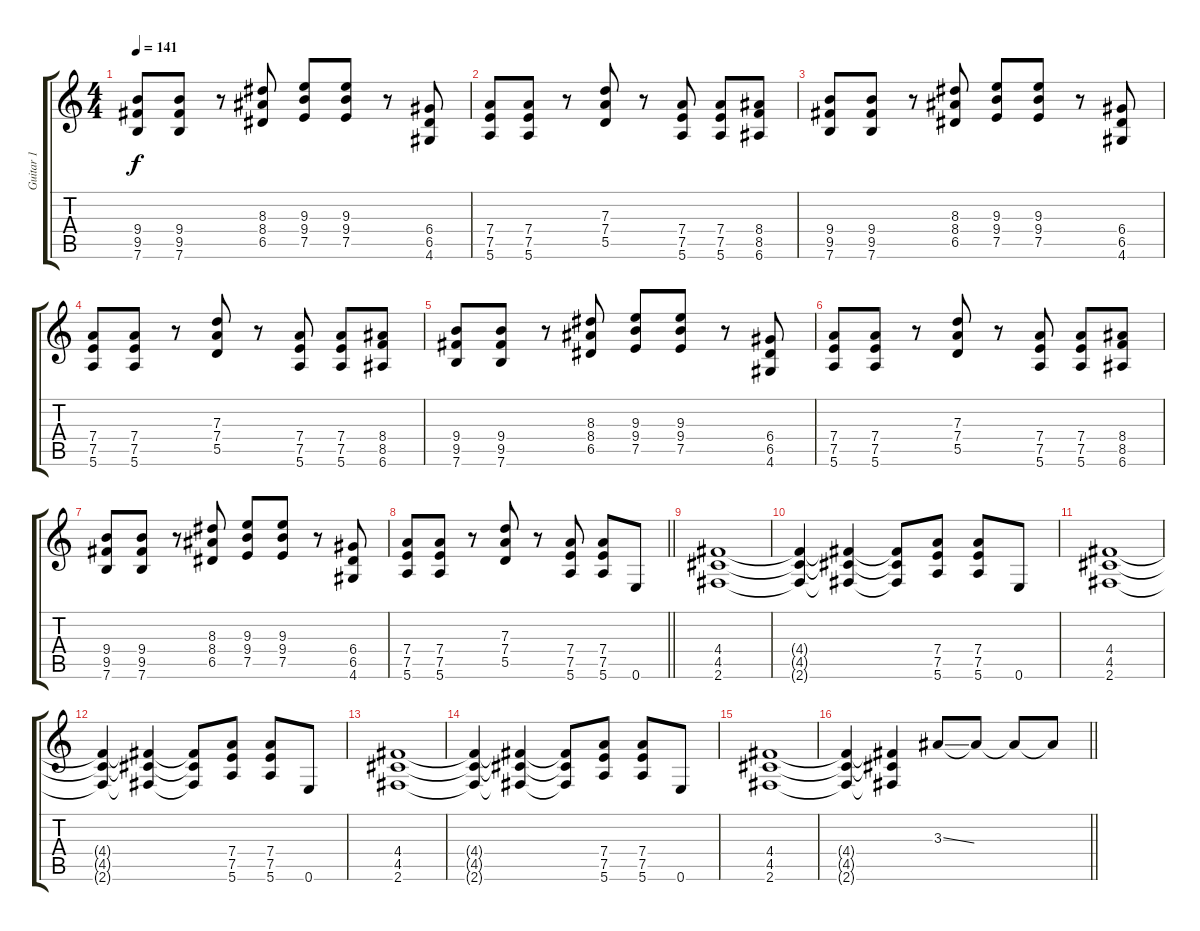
\track ("Guitar 1" "Guitar 1") {instrument overdrivenguitar}
\staff {score tabs}
\tuning (E4 B3 G3 D3 A2 E2) {hide}
\ts (4 4)
\tempo 141
\clef g2
\ks c
(9.4 9.5 7.6).8{dy f} (9.4 9.5 7.6).8 r.8 (8.3 8.4 6.5).8 (9.3 9.4 7.5).8 (9.3 9.4 7.5).8 r.8 (6.4 6.5 4.6).8 |
(7.4 7.5 5.6).8 (7.4 7.5 5.6).8 r.8 (7.3 7.4 5.5).8 r.8 (7.4 7.5 5.6).8 (7.4 7.5 5.6).8 (8.4 8.5 6.6).8 |
(9.4 9.5 7.6).8 (9.4 9.5 7.6).8 r.8 (8.3 8.4 6.5).8 (9.3 9.4 7.5).8 (9.3 9.4 7.5).8 r.8 (6.4 6.5 4.6).8 |
(7.4 7.5 5.6).8 (7.4 7.5 5.6).8 r.8 (7.3 7.4 5.5).8 r.8 (7.4 7.5 5.6).8 (7.4 7.5 5.6).8 (8.4 8.5 6.6).8 |
(9.4 9.5 7.6).8 (9.4 9.5 7.6).8 r.8 (8.3 8.4 6.5).8 (9.3 9.4 7.5).8 (9.3 9.4 7.5).8 r.8 (6.4 6.5 4.6).8 |
(7.4 7.5 5.6).8 (7.4 7.5 5.6).8 r.8 (7.3 7.4 5.5).8 r.8 (7.4 7.5 5.6).8 (7.4 7.5 5.6).8 (8.4 8.5 6.6).8 |
(9.4 9.5 7.6).8 (9.4 9.5 7.6).8 r.8 (8.3 8.4 6.5).8 (9.3 9.4 7.5).8 (9.3 9.4 7.5).8 r.8 (6.4 6.5 4.6).8 |
\barLineRight lightlight
(7.4 7.5 5.6).8 (7.4 7.5 5.6).8 r.8 (7.3 7.4 5.5).8 r.8 (7.4 7.5 5.6).8 (7.4 7.5 5.6).8 0.6.8 |
(4.4 4.5 2.6).1 |
(4.4{t} 4.5{t} 2.6{t}).4 (4.4{t} 4.5{t} 2.6{t}).4 (4.4{t} 4.5{t} 2.6{t}).8 (7.4 7.5 5.6).8 (7.4 7.5 5.6).8 0.6.8 |
(4.4 4.5 2.6).1 |
(4.4{t} 4.5{t} 2.6{t}).4 (4.4{t} 4.5{t} 2.6{t}).4 (4.4{t} 4.5{t} 2.6{t}).8 (7.4 7.5 5.6).8 (7.4 7.5 5.6).8 0.6.8 |
(4.4 4.5 2.6).1 |
(4.4{t} 4.5{t} 2.6{t}).4 (4.4{t} 4.5{t} 2.6{t}).4 (4.4{t} 4.5{t} 2.6{t}).8 (7.4 7.5 5.6).8 (7.4 7.5 5.6).8 0.6.8 |
(4.4 4.5 2.6).1 |
\barLineRight lightlight
(4.4{t} 4.5{t} 2.6{t}).4 (4.4{t} 4.5{t} 2.6{t}).4 3.3{ss}.8{volume 13 balance 8 instrument distortionguitar} 3.3{t}.8 3.3{t}.8 3.3{t}.8
